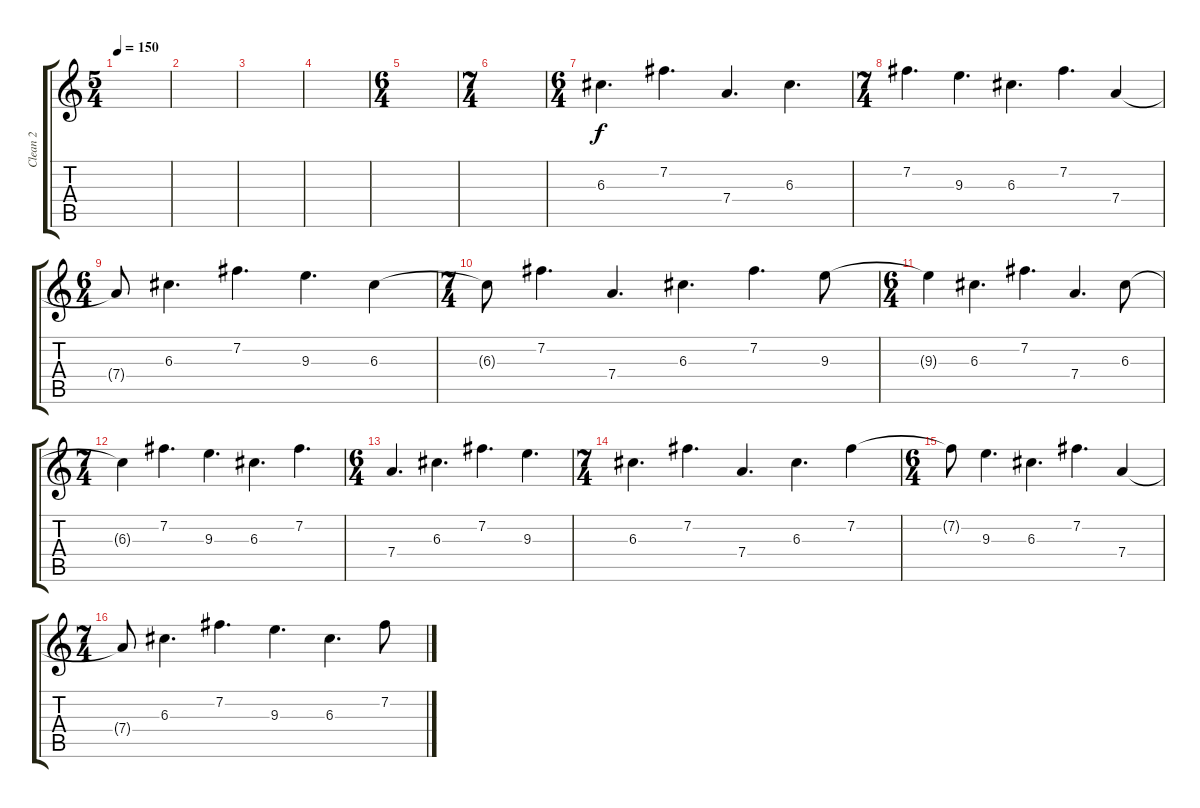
\track ("Clean 2" "Clean 2") {instrument electricguitarjazz}
\staff {score tabs}
\tuning (E4 B3 G3 D3 A2 E2) {hide}
\ts (5 4)
\tempo 150
\clef g2
\ks c
|
|
|
|
\ts (6 4)
|
\ts (7 4)
|
\ts (6 4)
6.3.4{d} 7.2.4{d} 7.4.4{d} 6.3.4{d} |
\ts (7 4)
7.2.4{d} 9.3.4{d} 6.3.4{d} 7.2.4{d} 7.4.4 |
\ts (6 4)
7.4{t}.8 6.3.4{d} 7.2.4{d} 9.3.4{d} 6.3.4 |
\ts (7 4)
6.3{t}.8 7.2.4{d} 7.4.4{d} 6.3.4{d} 7.2.4{d} 9.3.8 |
\ts (6 4)
9.3{t}.4 6.3.4{d} 7.2.4{d} 7.4.4{d} 6.3.8 |
\ts (7 4)
6.3{t}.4 7.2.4{d} 9.3.4{d} 6.3.4{d} 7.2.4{d} |
\ts (6 4)
7.4.4{d} 6.3.4{d} 7.2.4{d} 9.3.4{d} |
\ts (7 4)
6.3.4{d} 7.2.4{d} 7.4.4{d} 6.3.4{d} 7.2.4 |
\ts (6 4)
7.2{t}.8 9.3.4{d} 6.3.4{d} 7.2.4{d} 7.4.4 |
\ts (7 4)
7.4{t}.8 6.3.4{d} 7.2.4{d} 9.3.4{d} 6.3.4{d} 7.2.8
